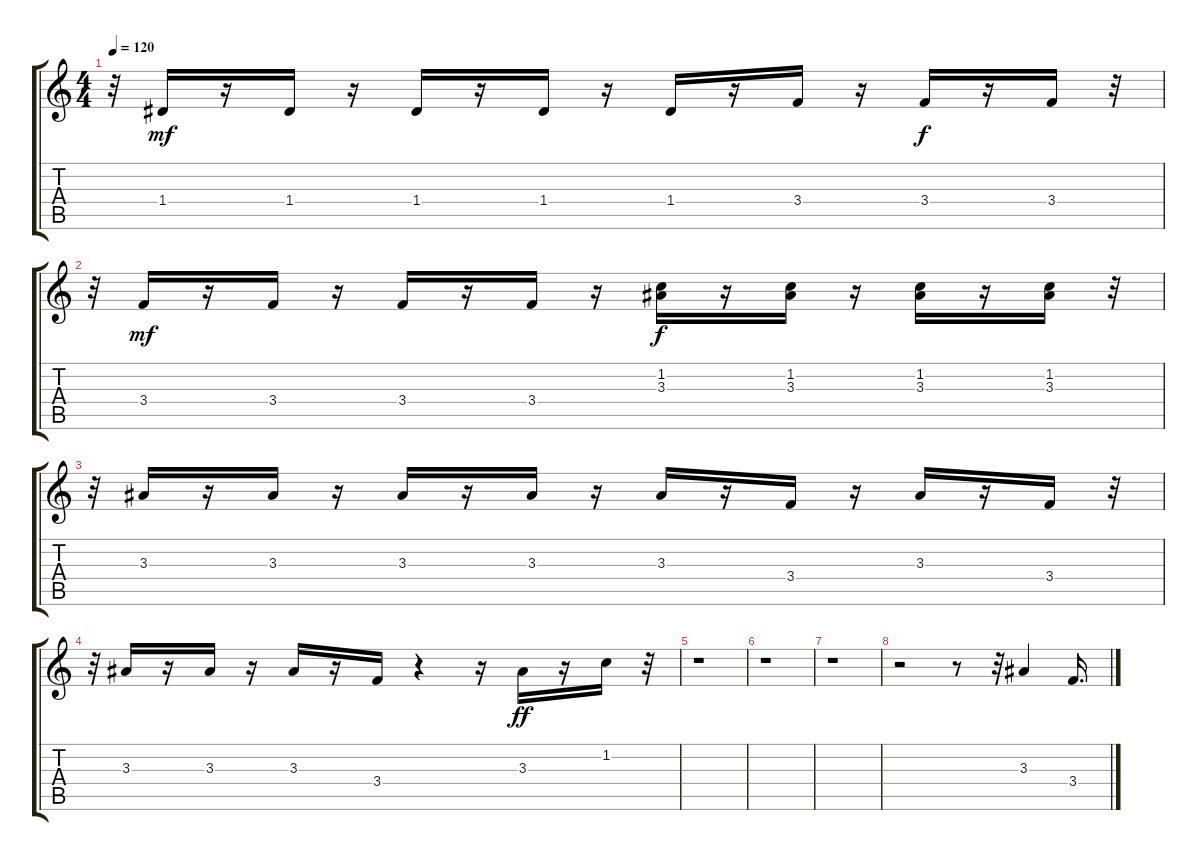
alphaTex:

\track "" {instrument acousticguitarsteel}
\staff {score tabs}
\tuning (E4 B3 G3 D3 A2 E2) {hide}
\ts (4 4)
\tempo 120
\clef g2
\ks c
r.32{dy mf} 1.4.16 r.16 1.4.16 r.16 1.4.16 r.16 1.4.16 r.16 1.4.16 r.16 3.4.16 r.16 3.4.16{dy f} r.16 3.4.16 r.32 |
r.32 3.4.16{dy mf} r.16 3.4.16 r.16 3.4.16 r.16 3.4.16 r.16 (1.2 3.3).16{dy f} r.16 (1.2 3.3).16 r.16 (1.2 3.3).16 r.16 (1.2 3.3).16 r.32 |
r.32 3.3.16 r.16 3.3.16 r.16 3.3.16 r.16 3.3.16 r.16 3.3.16 r.16 3.4.16 r.16 3.3.16 r.16 3.4.16 r.32 |
r.32 3.3.16 r.16 3.3.16 r.16 3.3.16 r.16 3.4.16 r.4 r.16 3.3.16{dy ff} r.16 1.2.16 r.32 |
r.1 |
r.1 |
r.1 |
r.2 r.8 r.32 3.3.4 3.4.16{d}
